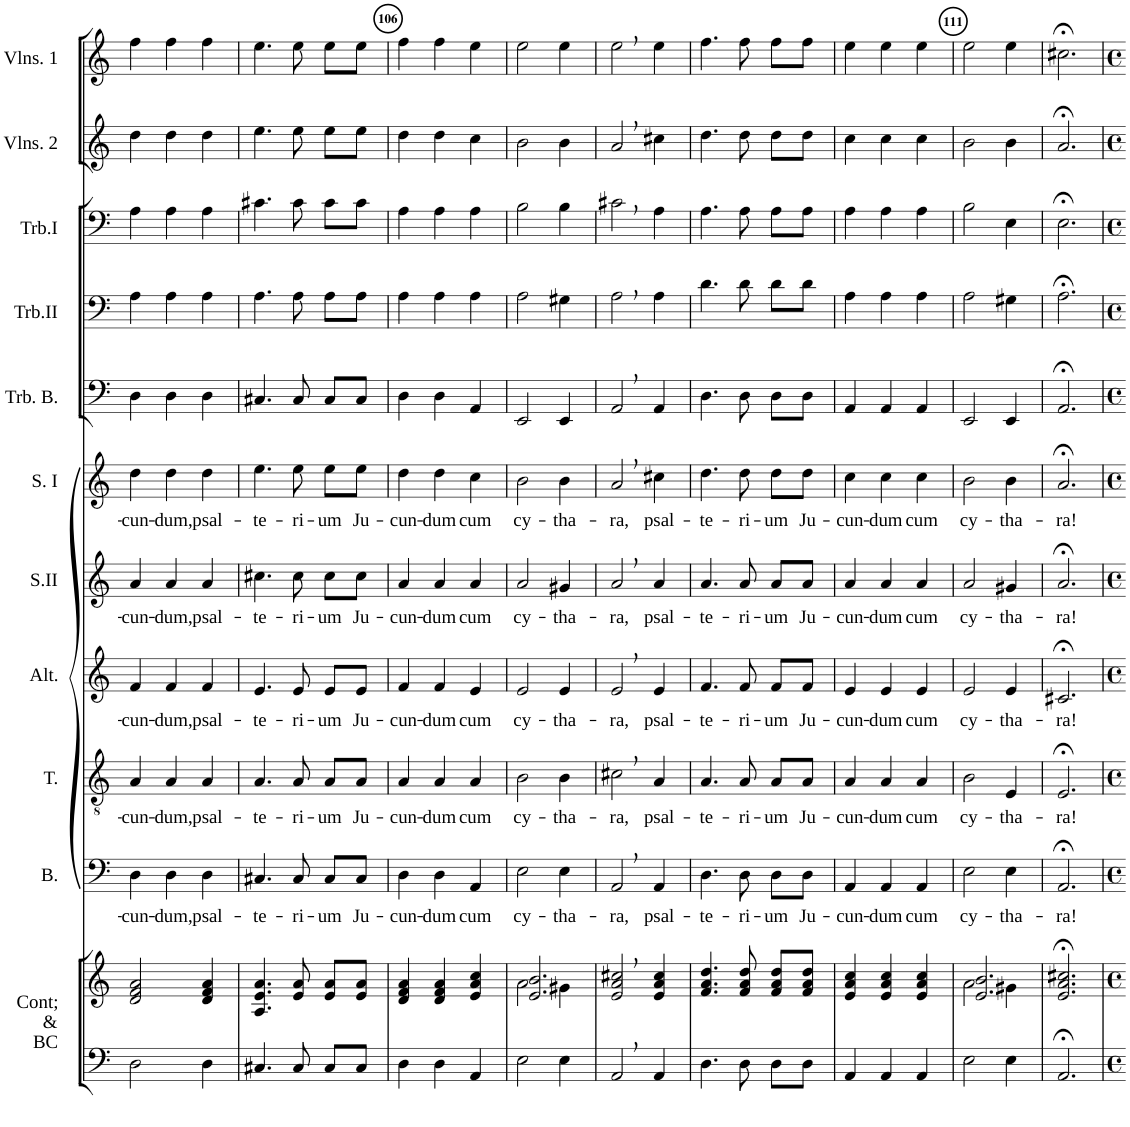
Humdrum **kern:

**kern	**kern	**kern	**text	**kern	**text	**kern	**text	**kern	**text	**kern	**text	**kern	**kern	**kern	**kern	**kern
*part11	*part11	*part10	*part10	*part9	*part9	*part8	*part8	*part7	*part7	*part6	*part6	*part5	*part4	*part3	*part2	*part1
*staff12	*staff11	*staff10	*staff10	*staff9	*staff9	*staff8	*staff8	*staff7	*staff7	*staff6	*staff6	*staff5	*staff4	*staff3	*staff2	*staff1
*I"Continuo &amp; Basse Continue	*	*I"Basse	*	*I"Ténor	*	*I"Alto	*	*I"Soprano II	*	*I"Soprane I	*	*I"Trombone Basse	*I"Trombone II	*I"Trombone I	*I"Deuxièmes Violons	*I"Premiers Violons
*I'Cont; &amp; BC	*	*I'B.	*	*I'T.	*	*I'Alt.	*	*I'S.II	*	*I'S. I	*	*I'Trb. B.	*I'Trb.II	*I'Trb.I	*I'Vlns. 2	*I'Vlns. 1
!!LO:PB:g=z
*clefF4	*clefG2	*clefF4	*	*clefGv2	*	*clefG2	*	*clefG2	*	*clefG2	*	*clefF4	*clefF4	*clefF4	*clefG2	*clefG2
*k[]	*k[]	*k[]	*	*k[]	*	*k[]	*	*k[]	*	*k[]	*	*k[]	*k[]	*k[]	*k[]	*k[]
*M3/4	*M3/4	*M3/4	*	*M3/4	*	*M3/4	*	*M3/4	*	*M3/4	*	*M3/4	*M3/4	*M3/4	*M3/4	*M3/4
=104	=104	=104	=104	=104	=104	=104	=104	=104	=104	=104	=104	=104	=104	=104	=104	=104
!	!	!	!LO:LY:b	!	!LO:LY:b	!	!LO:LY:b	!	!LO:LY:b	!	!LO:LY:b	!	!	!	!	!
2D\	2d/ 2f/ 2a/	4D\	-cun-	4A/	-cun-	4f/	-cun-	4a/	-cun-	4dd\	-cun-	4D\	4A\	4A\	4dd\	4ff\
!	!	!	!LO:LY:b	!	!LO:LY:b	!	!LO:LY:b	!	!LO:LY:b	!	!LO:LY:b	!	!	!	!	!
.	.	4D\	-dum,	4A/	-dum,	4f/	-dum,	4a/	-dum,	4dd\	-dum,	4D\	4A\	4A\	4dd\	4ff\
!	!	!	!LO:LY:b	!	!LO:LY:b	!	!LO:LY:b	!	!LO:LY:b	!	!LO:LY:b	!	!	!	!	!
4D\	4d/ 4f/ 4a/	4D\	psal-	4A/	psal-	4f/	psal-	4a/	psal-	4dd\	psal-	4D\	4A\	4A\	4dd\	4ff\
=105	=105	=105	=105	=105	=105	=105	=105	=105	=105	=105	=105	=105	=105	=105	=105	=105
!	!	!	!LO:LY:b	!	!LO:LY:b	!	!LO:LY:b	!	!LO:LY:b	!	!LO:LY:b	!	!	!	!	!
4.C#X/	4.A/ 4.e/ 4.a/	4.C#X/	-te-	4.A/	-te-	4.e/	-te-	4.cc#X\	-te-	4.ee\	-te-	4.C#X/	4.A\	4.c#X\	4.ee\	4.ee\
!	!	!	!LO:LY:b	!	!LO:LY:b	!	!LO:LY:b	!	!LO:LY:b	!	!LO:LY:b	!	!	!	!	!
8C#/	8e/ 8a/	8C#/	-ri-	8A/	-ri-	8e/	-ri-	8cc#\	-ri-	8ee\	-ri-	8C#/	8A\	8c#\	8ee\	8ee\
!	!	!	!LO:LY:b	!	!LO:LY:b	!	!LO:LY:b	!	!LO:LY:b	!	!LO:LY:b	!	!	!	!	!
8C#/L	8e/ 8a/L	8C#/L	-um	8A/L	-um	8e/L	-um	8cc#\L	-um	8ee\L	-um	8C#/L	8A\L	8c#\L	8ee\L	8ee\L
!	!	!	!LO:LY:b	!	!LO:LY:b	!	!LO:LY:b	!	!LO:LY:b	!	!LO:LY:b	!	!	!	!	!
8C#/J	8e/ 8a/J	8C#/J	Ju-	8A/J	Ju-	8e/J	Ju-	8cc#\J	Ju-	8ee\J	Ju-	8C#/J	8A\J	8c#\J	8ee\J	8ee\J
=106	=106	=106	=106	=106	=106	=106	=106	=106	=106	=106	=106	=106	=106	=106	=106	=106
!	!	!	!LO:LY:b	!	!LO:LY:b	!	!LO:LY:b	!	!LO:LY:b	!	!LO:LY:b	!	!	!	!	!
4D\	4d/ 4f/ 4a/	4D\	-cun-	4A/	-cun-	4f/	-cun-	4a/	-cun-	4dd\	-cun-	4D\	4A\	4A\	4dd\	4ff\
!	!	!	!LO:LY:b	!	!LO:LY:b	!	!LO:LY:b	!	!LO:LY:b	!	!LO:LY:b	!	!	!	!	!
4D\	4d/ 4f/ 4a/	4D\	-dum	4A/	-dum	4f/	-dum	4a/	-dum	4dd\	-dum	4D\	4A\	4A\	4dd\	4ff\
!	!	!	!LO:LY:b	!	!LO:LY:b	!	!LO:LY:b	!	!LO:LY:b	!	!LO:LY:b	!	!	!	!	!
4AA/	4e/ 4a/ 4cc/	4AA/	cum	4A/	cum	4e/	cum	4a/	cum	4cc\	cum	4AA/	4A\	4A\	4cc\	4ee\
=107	=107	=107	=107	=107	=107	=107	=107	=107	=107	=107	=107	=107	=107	=107	=107	=107
*	*^	*	*	*	*	*	*	*	*	*	*	*	*	*	*	*
!	!	!	!	!LO:LY:b	!	!LO:LY:b	!	!LO:LY:b	!	!LO:LY:b	!	!LO:LY:b	!	!	!	!	!
2E\	2.e/ 2.b/	2a\	2E\	cy-	2B\	cy-	2e/	cy-	2a/	cy-	2b\	cy-	2EE/	2A\	2B\	2b\	2ee\
!	!	!	!	!LO:LY:b	!	!LO:LY:b	!	!LO:LY:b	!	!LO:LY:b	!	!LO:LY:b	!	!	!	!	!
4E\	.	4g#X\	4E\	-tha-	4B\	-tha-	4e/	-tha-	4g#X/	-tha-	4b\	-tha-	4EE/	4G#X\	4B\	4b\	4ee\
=108	=108	=108	=108	=108	=108	=108	=108	=108	=108	=108	=108	=108	=108	=108	=108	=108	=108
!	!	!	!	!LO:LY:b	!	!LO:LY:b	!	!LO:LY:b	!	!LO:LY:b	!	!LO:LY:b	!	!	!	!	!
*	*v	*v	*	*	*	*	*	*	*	*	*	*	*	*	*	*	*
2AA,/	2e/, 2a/, 2cc#X/,	2AA,/	-ra,	2c#X,\	-ra,	2e,/	-ra,	2a,/	-ra,	2a,/	-ra,	2AA,/	2A,\	2c#X,\	2a,/	2ee,\
!	!	!	!LO:LY:b	!	!LO:LY:b	!	!LO:LY:b	!	!LO:LY:b	!	!LO:LY:b	!	!	!	!	!
4AA/	4e/ 4a/ 4cc#/	4AA/	psal-	4A/	psal-	4e/	psal-	4a/	psal-	4cc#X\	psal-	4AA/	4A\	4A\	4cc#X\	4ee\
=109	=109	=109	=109	=109	=109	=109	=109	=109	=109	=109	=109	=109	=109	=109	=109	=109
!	!	!	!LO:LY:b	!	!LO:LY:b	!	!LO:LY:b	!	!LO:LY:b	!	!LO:LY:b	!	!	!	!	!
4.D\	4.f/ 4.a/ 4.dd/	4.D\	-te-	4.A/	-te-	4.f/	-te-	4.a/	-te-	4.dd\	-te-	4.D\	4.d\	4.A\	4.dd\	4.ff\
!	!	!	!LO:LY:b	!	!LO:LY:b	!	!LO:LY:b	!	!LO:LY:b	!	!LO:LY:b	!	!	!	!	!
8D\	8f/ 8a/ 8dd/	8D\	-ri-	8A/	-ri-	8f/	-ri-	8a/	-ri-	8dd\	-ri-	8D\	8d\	8A\	8dd\	8ff\
!	!	!	!LO:LY:b	!	!LO:LY:b	!	!LO:LY:b	!	!LO:LY:b	!	!LO:LY:b	!	!	!	!	!
8D\L	8f/ 8a/ 8dd/L	8D\L	-um	8A/L	-um	8f/L	-um	8a/L	-um	8dd\L	-um	8D\L	8d\L	8A\L	8dd\L	8ff\L
!	!	!	!LO:LY:b	!	!LO:LY:b	!	!LO:LY:b	!	!LO:LY:b	!	!LO:LY:b	!	!	!	!	!
8D\J	8f/ 8a/ 8dd/J	8D\J	Ju-	8A/J	Ju-	8f/J	Ju-	8a/J	Ju-	8dd\J	Ju-	8D\J	8d\J	8A\J	8dd\J	8ff\J
=110	=110	=110	=110	=110	=110	=110	=110	=110	=110	=110	=110	=110	=110	=110	=110	=110
!	!	!	!LO:LY:b	!	!LO:LY:b	!	!LO:LY:b	!	!LO:LY:b	!	!LO:LY:b	!	!	!	!	!
4AA/	4e/ 4a/ 4cc/	4AA/	-cun-	4A/	-cun-	4e/	-cun-	4a/	-cun-	4cc\	-cun-	4AA/	4A\	4A\	4cc\	4ee\
!	!	!	!LO:LY:b	!	!LO:LY:b	!	!LO:LY:b	!	!LO:LY:b	!	!LO:LY:b	!	!	!	!	!
4AA/	4e/ 4a/ 4cc/	4AA/	-dum	4A/	-dum	4e/	-dum	4a/	-dum	4cc\	-dum	4AA/	4A\	4A\	4cc\	4ee\
!	!	!	!LO:LY:b	!	!LO:LY:b	!	!LO:LY:b	!	!LO:LY:b	!	!LO:LY:b	!	!	!	!	!
4AA/	4e/ 4a/ 4cc/	4AA/	cum	4A/	cum	4e/	cum	4a/	cum	4cc\	cum	4AA/	4A\	4A\	4cc\	4ee\
=111	=111	=111	=111	=111	=111	=111	=111	=111	=111	=111	=111	=111	=111	=111	=111	=111
*	*^	*	*	*	*	*	*	*	*	*	*	*	*	*	*	*
!	!	!	!	!LO:LY:b	!	!LO:LY:b	!	!LO:LY:b	!	!LO:LY:b	!	!LO:LY:b	!	!	!	!	!
2E\	2.e/ 2.b/	2a\	2E\	cy-	2B\	cy-	2e/	cy-	2a/	cy-	2b\	cy-	2EE/	2A\	2B\	2b\	2ee\
!	!	!	!	!LO:LY:b	!	!LO:LY:b	!	!LO:LY:b	!	!LO:LY:b	!	!LO:LY:b	!	!	!	!	!
4E\	.	4g#X\	4E\	-tha-	4E/	-tha-	4e/	-tha-	4g#X/	-tha-	4b\	-tha-	4EE/	4G#X\	4E\	4b\	4ee\
=112	=112	=112	=112	=112	=112	=112	=112	=112	=112	=112	=112	=112	=112	=112	=112	=112	=112
!	!	!	!	!LO:LY:b	!	!LO:LY:b	!	!LO:LY:b	!	!LO:LY:b	!	!LO:LY:b	!	!	!	!	!
*	*v	*v	*	*	*	*	*	*	*	*	*	*	*	*	*	*	*
2.AA;</	2.e/;< 2.a/;< 2.cc#X/;<	2.AA;</	-ra!	2.E;</	-ra!	2.c#X;</	-ra!	2.a;</	-ra!	2.a;</	-ra!	2.AA;</	2.A;<\	2.E;<\	2.a;</	2.cc#X;<\
=	=	=	=	=	=	=	=	=	=	=	=	=	=	=	=	=
*-	*-	*-	*-	*-	*-	*-	*-	*-	*-	*-	*-	*-	*-	*-	*-	*-
